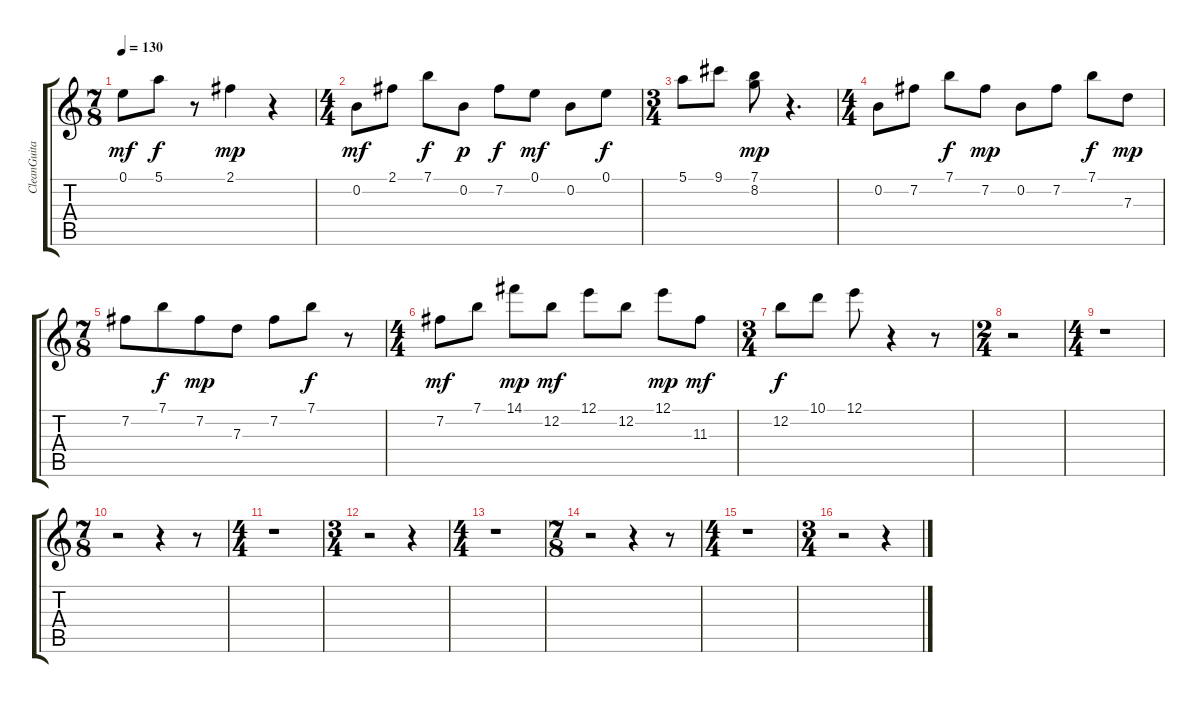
\track ("CleanGuitar" "CleanGuita") {instrument electricguitarclean}
\staff {score tabs}
\tuning (E4 B3 G3 D3 A2 E2) {hide}
\ts (7 8)
\tempo 130
\clef g2
\ks c
0.1.8{dy mf} 5.1.8{dy f} r.8 2.1.4{dy mp} r.4 |
\ts (4 4)
0.2.8{dy mf} 2.1.8 7.1.8{dy f} 0.2.8{dy p} 7.2.8{dy f} 0.1.8{dy mf} 0.2.8 0.1.8{dy f} |
\ts (3 4)
5.1.8 9.1.8 (7.1 8.2).8{dy mp} r.4{d} |
\ts (4 4)
0.2.8 7.2.8 7.1.8{dy f} 7.2.8{dy mp} 0.2.8 7.2.8 7.1.8{dy f} 7.3.8{dy mp} |
\ts (7 8)
7.2.8 7.1.8{dy f} 7.2.8{dy mp} 7.3.8 7.2.8 7.1.8{dy f} r.8 |
\ts (4 4)
7.2.8{dy mf} 7.1.8 14.1.8{dy mp} 12.2.8{dy mf} 12.1.8 12.2.8 12.1.8{dy mp} 11.3.8{dy mf} |
\ts (3 4)
12.2.8{dy f} 10.1.8 12.1.8 r.4 r.8 |
\ts (2 4)
r.2 |
\ts (4 4)
r.1 |
\ts (7 8)
r.2 r.4 r.8 |
\ts (4 4)
r.1 |
\ts (3 4)
r.2 r.4 |
\ts (4 4)
r.1 |
\ts (7 8)
r.2 r.4 r.8 |
\ts (4 4)
r.1 |
\ts (3 4)
r.2 r.4
